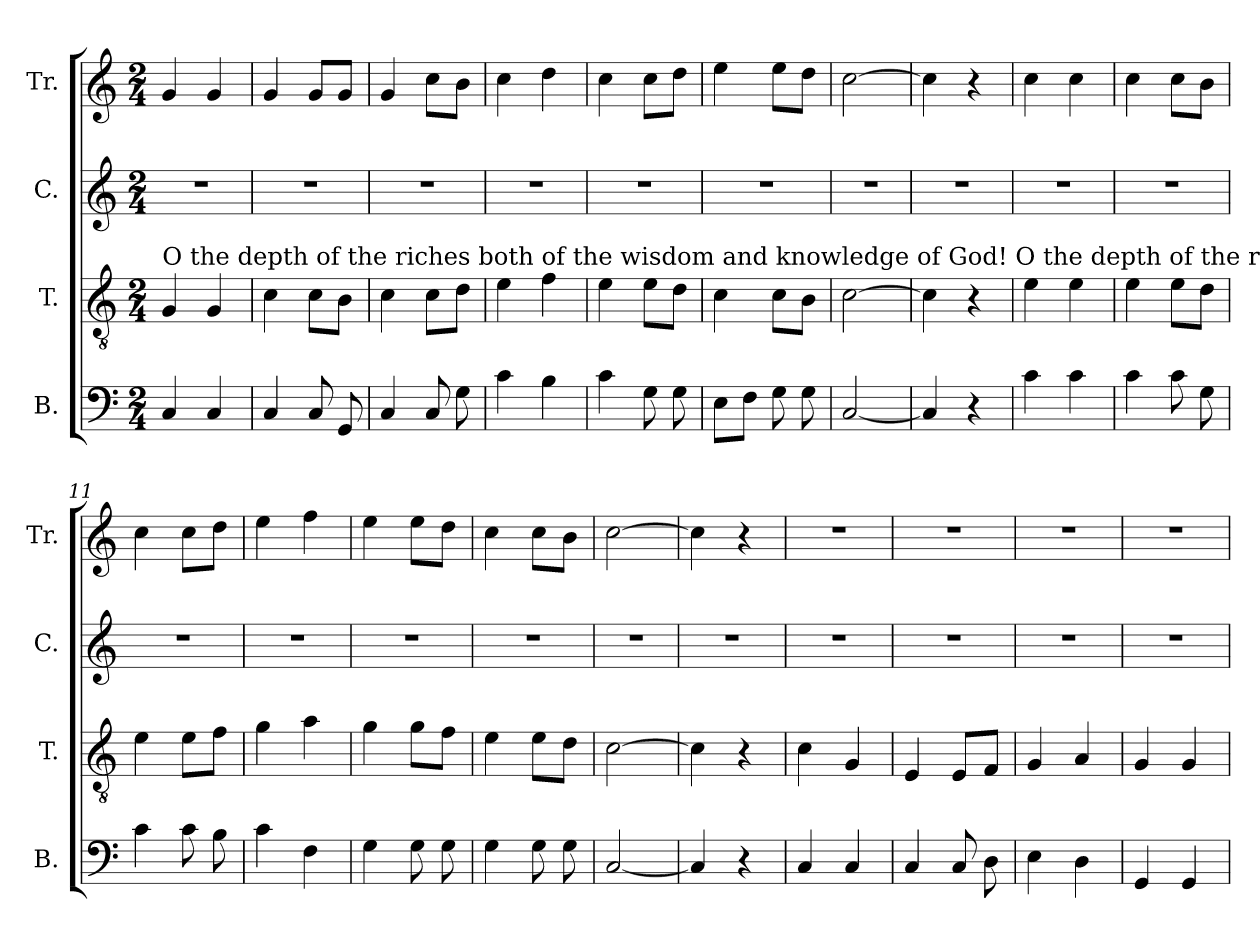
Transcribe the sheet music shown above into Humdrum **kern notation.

**kern	**kern	**kern	**kern
*part4	*part3	*part2	*part1
*staff4	*staff3	*staff2	*staff1
*I"B.	*I"T.	*I"C.	*I"Tr.
*I'B.	*I'T.	*I'C.	*I'Tr.
*clefF4	*clefGv2	*clefG2	*clefG2
*k[]	*k[]	*k[]	*k[]
*M2/4	*M2/4	*M2/4	*M2/4
*MM90	*MM90	*MM90	*MM90
=1	=1	=1	=1
!	!LO:TX:a:t=O the depth of the riches both of the wisdom and knowledge of God!        O the depth of the riches both of the wisdom and knowledge of God!     Hor unsearchable are his judgments,  And   his	!	!
4C!/	4G!/	2r	4g!/
4C!/	4G!/	.	4g!/
=2	=2	=2	=2
4C!/	4c!\	2r	4g!/
8C!/	8c!\L	.	8g!/L
8GG!/	8B!\J	.	8g!/J
=3	=3	=3	=3
4C!/	4c!\	2r	4g!/
8C!/	8c!\L	.	8cc!\L
8G!\	8d!\J	.	8b!\J
=4	=4	=4	=4
4c!\	4e!\	2r	4cc!\
4B!\	4f!\	.	4dd!\
=5	=5	=5	=5
4c!\	4e!\	2r	4cc!\
8G!\	8e!\L	.	8cc!\L
8G!\	8d!\J	.	8dd!\J
=6	=6	=6	=6
8E!\L	4c!\	2r	4ee!\
8F!\J	.	.	.
8G!\	8c!\L	.	8ee!\L
8G!\	8B!\J	.	8dd!\J
=7	=7	=7	=7
[2C!/	[2c!\	2r	[2cc!\
=8	=8	=8	=8
4C!/]	4c!\]	2r	4cc!\]
4r	4r	.	4r
=9	=9	=9	=9
4c!\	4e!\	2r	4cc!\
4c!\	4e!\	.	4cc!\
=10	=10	=10	=10
4c!\	4e!\	2r	4cc!\
8c!\	8e!\L	.	8cc!\L
8G!\	8d!\J	.	8b!\J
=11	=11	=11	=11
4c!\	4e!\	2r	4cc!\
8c!\	8e!\L	.	8cc!\L
8B!\	8f!\J	.	8dd!\J
=12	=12	=12	=12
4c!\	4g!\	2r	4ee!\
4F!\	4a!\	.	4ff!\
=13	=13	=13	=13
4G!\	4g!\	2r	4ee!\
8G!\	8g!\L	.	8ee!\L
8G!\	8f!\J	.	8dd!\J
=14	=14	=14	=14
4G!\	4e!\	2r	4cc!\
8G!\	8e!\L	.	8cc!\L
8G!\	8d!\J	.	8b!\J
=15	=15	=15	=15
[2C!/	[2c!\	2r	[2cc!\
=16	=16	=16	=16
4C!/]	4c!\]	2r	4cc!\]
4r	4r	.	4r
=17	=17	=17	=17
4C!/	4c!\	2r	2r
4C!/	4G!/	.	.
=18	=18	=18	=18
4C!/	4E!/	2r	2r
8C!/	8E!/L	.	.
8D!\	8F!/J	.	.
=19	=19	=19	=19
4E!\	4G!/	2r	2r
4D!\	4A!/	.	.
=20	=20	=20	=20
4GG!/	4G!/	2r	2r
4GG!/	4G!/	.	.
=	=	=	=
*-	*-	*-	*-
